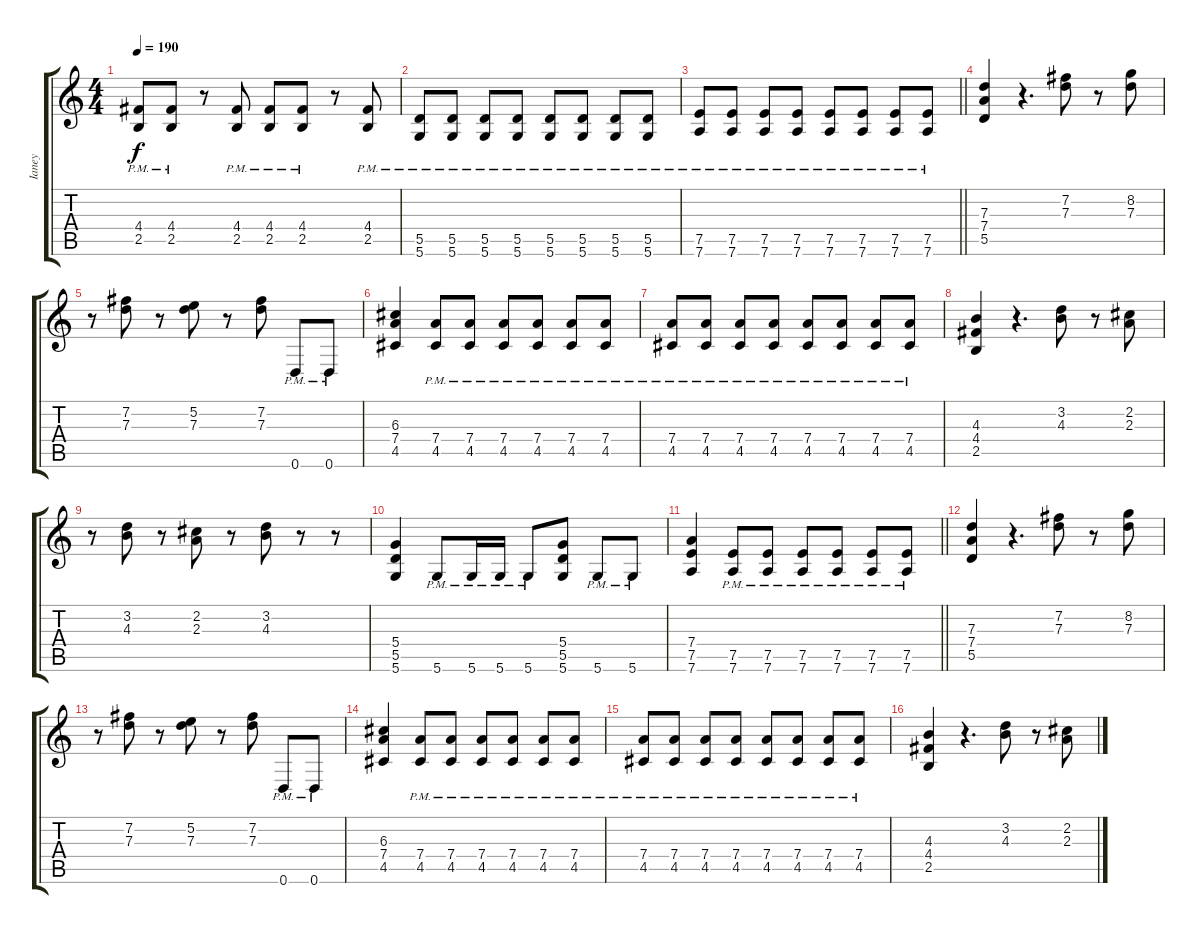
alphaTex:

\track ("Ianey" "Ianey") {instrument overdrivenguitar}
\staff {score tabs}
\tuning (E4 B3 G3 D3 A2 D2) {hide}
\ts (4 4)
\tempo 190
\clef g2
\ks c
(4.4{pm} 2.5{pm}).8{dy f} (4.4{pm} 2.5{pm}).8 r.8 (4.4{pm} 2.5{pm}).8 (4.4{pm} 2.5{pm}).8 (4.4{pm} 2.5{pm}).8 r.8 (4.4{pm} 2.5{pm}).8 |
(5.5{pm} 5.6{pm}).8 (5.5{pm} 5.6{pm}).8 (5.5{pm} 5.6{pm}).8 (5.5{pm} 5.6{pm}).8 (5.5{pm} 5.6{pm}).8 (5.5{pm} 5.6{pm}).8 (5.5{pm} 5.6{pm}).8 (5.5{pm} 5.6{pm}).8 |
\barLineRight lightlight
(7.5{pm} 7.6{pm}).8 (7.5{pm} 7.6{pm}).8 (7.5{pm} 7.6{pm}).8 (7.5{pm} 7.6{pm}).8 (7.5{pm} 7.6{pm}).8 (7.5{pm} 7.6{pm}).8 (7.5{pm} 7.6{pm}).8 (7.5{pm} 7.6{pm}).8 |
(7.3 7.4 5.5).4 r.4{d} (7.2 7.3).8 r.8 (8.2 7.3).8 |
r.8 (7.2 7.3).8 r.8 (5.2 7.3).8 r.8 (7.2 7.3).8 0.6{pm}.8 0.6{pm}.8 |
(6.3 7.4 4.5).4 (7.4{pm} 4.5{pm}).8 (7.4{pm} 4.5{pm}).8 (7.4{pm} 4.5{pm}).8 (7.4{pm} 4.5{pm}).8 (7.4{pm} 4.5{pm}).8 (7.4{pm} 4.5{pm}).8 |
(7.4{pm} 4.5{pm}).8 (7.4{pm} 4.5{pm}).8 (7.4{pm} 4.5{pm}).8 (7.4{pm} 4.5{pm}).8 (7.4{pm} 4.5{pm}).8 (7.4{pm} 4.5{pm}).8 (7.4{pm} 4.5{pm}).8 (7.4{pm} 4.5{pm}).8 |
(4.3 4.4 2.5).4 r.4{d} (3.2 4.3).8 r.8 (2.2 2.3).8 |
r.8 (3.2 4.3).8 r.8 (2.2 2.3).8 r.8 (3.2 4.3).8 r.8 r.8 |
(5.4 5.5 5.6).4 5.6{pm}.8 5.6{pm}.16 5.6{pm}.16 5.6{pm}.8 (5.4 5.5 5.6).8 5.6{pm}.8 5.6{pm}.8 |
\barLineRight lightlight
(7.4 7.5 7.6).4 (7.5{pm} 7.6{pm}).8 (7.5{pm} 7.6{pm}).8 (7.5{pm} 7.6{pm}).8 (7.5{pm} 7.6{pm}).8 (7.5{pm} 7.6{pm}).8 (7.5{pm} 7.6{pm}).8 |
(7.3 7.4 5.5).4 r.4{d} (7.2 7.3).8 r.8 (8.2 7.3).8 |
r.8 (7.2 7.3).8 r.8 (5.2 7.3).8 r.8 (7.2 7.3).8 0.6{pm}.8 0.6{pm}.8 |
(6.3 7.4 4.5).4 (7.4{pm} 4.5{pm}).8 (7.4{pm} 4.5{pm}).8 (7.4{pm} 4.5{pm}).8 (7.4{pm} 4.5{pm}).8 (7.4{pm} 4.5{pm}).8 (7.4{pm} 4.5{pm}).8 |
(7.4{pm} 4.5{pm}).8 (7.4{pm} 4.5{pm}).8 (7.4{pm} 4.5{pm}).8 (7.4{pm} 4.5{pm}).8 (7.4{pm} 4.5{pm}).8 (7.4{pm} 4.5{pm}).8 (7.4{pm} 4.5{pm}).8 (7.4{pm} 4.5{pm}).8 |
(4.3 4.4 2.5).4 r.4{d} (3.2 4.3).8 r.8 (2.2 2.3).8
